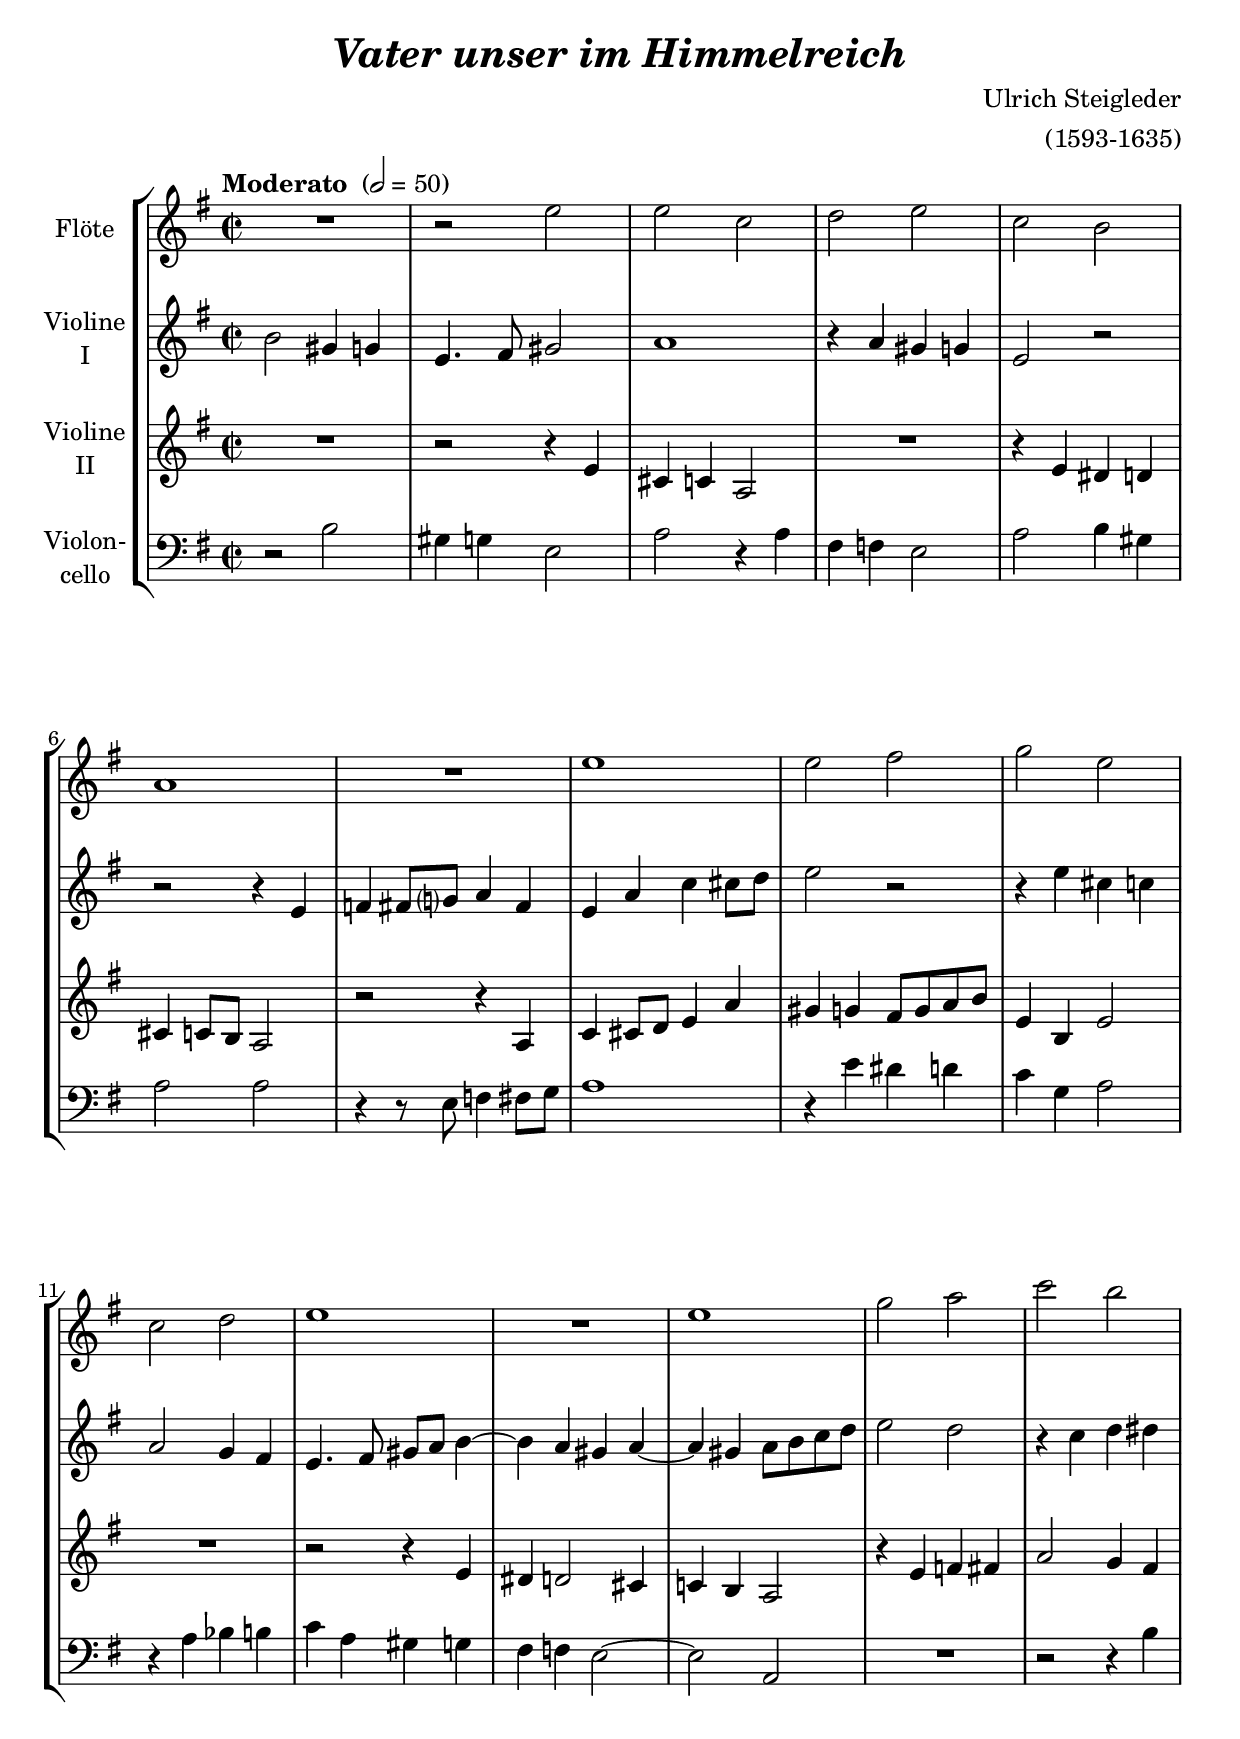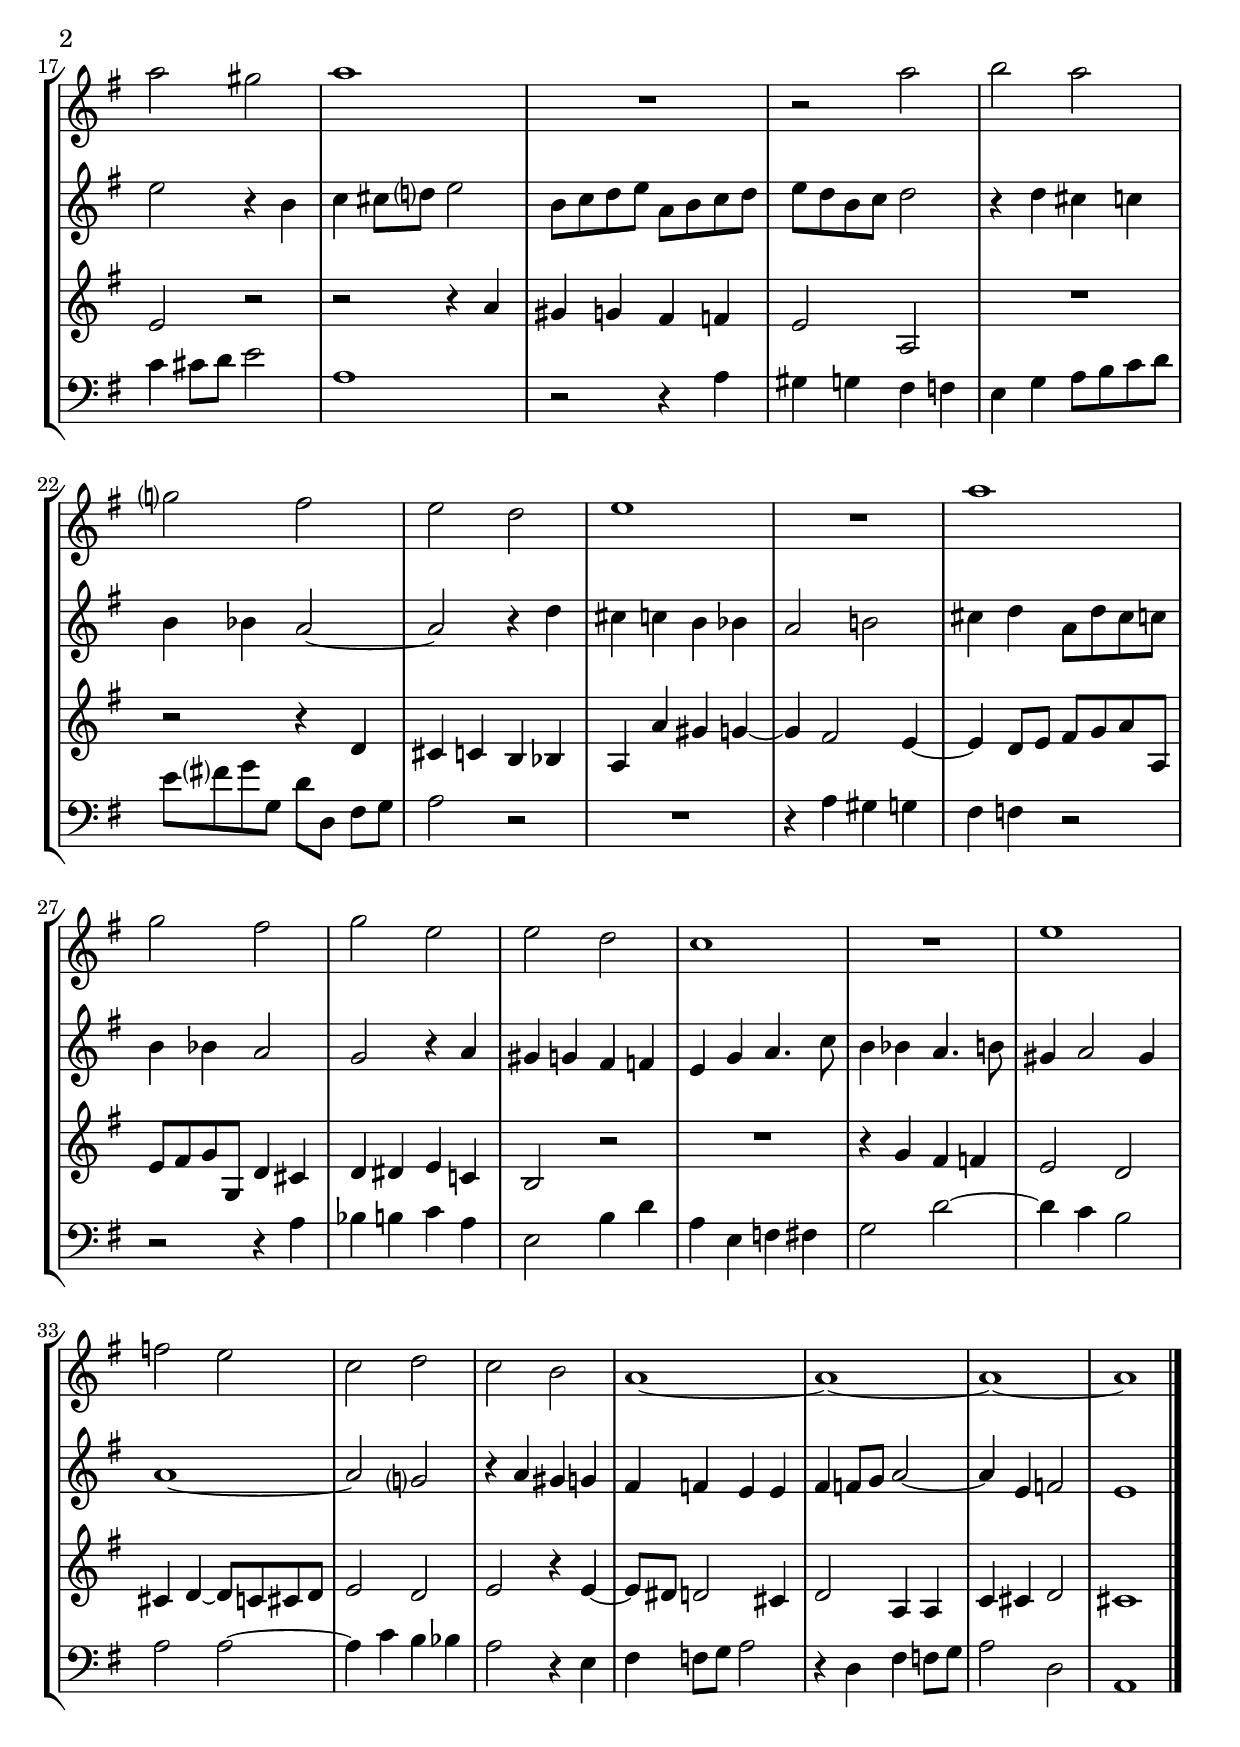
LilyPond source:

\version "2.18.2"
\include "deutsch.ly"
  
#(set-global-staff-size 22)

\header {
  title     = \markup \bold \italic "Vater unser im Himmelreich"
  composer  = "Ulrich Steigleder"
  arranger  = "(1593-1635)"
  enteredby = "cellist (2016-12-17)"
%  piece     = ""
}

voiceconsts = {
  \key a \minor
  \time 2/2
  \clef "treble"
% \numericTimeSignature
  \compressFullBarRests
  % Set default beaming for all staves
%  \set Timing.beamExceptions = #'()
%  \set Timing.baseMoment     = #(ly:make-moment 1 4)
%  \set Timing.beatStructure  = #'(1 1 1)
  \tempo "Moderato " 2=50
}

mifl = "flute"
mist = "string ensemble 1"
miba = "bassoon"
%miba = "harpsichord"
milo = "drawbar organ"

rit = \mark \markup \box "rit."

va = \relative c'' {
  \voiceconsts

  R1
  r2 a
  a f
  g a
  f e
  d1

  R1
  a'1
  a2 h
  c a
  f g
  a1

  R1
  a1
  c2 d
  f e
  d cis
  d1

  R1
  r2 d
  e d
  c? h
  a g

  a1
  R1
  d1
  c2 h
  c a

  a g
  f1
  R1
  a1
  b2 a

  f g f e
  d1~
  d~
  d~
  d \bar "|."
}

vb = \relative c' {
  \voiceconsts

  e2 cis4 c
  a4. h8 cis2
  d1
  r4 d cis c
  a2 r
  r r4 a

  b h8 c? d4 h
  a d f fis8 g
  a2 r
  r4 a fis f
  d2 c4 h
  a4. h8 cis d e4~

  e d cis d~
  d cis d8 e f g
  a2 g
  r4 f g gis
  a2 r4 e
  f fis8 g? a2

  e8 f g a d, e f g
  a g e f g2
  r4 g fis f
  e es d2~
  d r4 g

  fis f e es
  d2 e!
  fis4 g d8 g fis f
  e4 es d2
  c r4 d

  cis c h b
  a c d4. f8
  e4 es d4. e8
  cis4 d2 cis4
  d1~

  d2 c?
  r4 d cis c
  h b a a
  h b8 c d2~
  d4 a b2
  a1 \bar "|."
}

vc = \relative c' {
  \voiceconsts

  R1
  r2 r4 a
  fis f d2
  R1
  r4 a' gis g
  fis f8 e d2

  r2 r4 d
  f4 fis8 g a4 d
  cis c h8 c d e
  a,4 e a2
  R1
  r2 r4 a

  gis g2 fis4
  f! e d2
  r4 a' b h
  d2 c4 h
  a2 r
  r r4 d

  cis c h b
  a2 d,
  R1
  r2 r4 g
  fis f e es

  d d' cis c~
  c h2 a4~
  a g8 a h c d d,
  a' h c c, g'4 fis
  g gis a f!

  e2 r
  R1
  r4 c' h b
  a2 g
  fis4 g~ g8 f fis g

  a2 g
  a r4 a~
  a8 gis g2 fis4
  g2 d4 d
  f fis g2
  fis1 \bar "|."
}

vd = \relative c {
  \voiceconsts
  \clef "bass"

  r2 e
  cis4 c a2
  d r4 d
  h b a2
  d e4 cis
  d2 d

  r4 r8 a b4 h8 c
  d1
  r4 a' gis g
  f c d2
  r4 d es e
  f d cis c

  h b a2~
  a d,
  R1
  r2 r4 e'
  f fis8 g a2
  d,1

  r2 r4 d
  cis c h b
  a c d8 e f g
  a h? c c, g'[ g,] h c
  d2 r

  R1
  r4 d cis c
  h b r2
  r r4 d
  es e f d

  a2 e'4 g
  d a b h
  c2 g'~
  g4 f e2
  d d~

  d4 f e es
  d2 r4 a
  h b8 c d2
  r4 g, h b8 c
  d2 g,
  d1 \bar "|."
}


music = \new StaffGroup <<
      \new Staff {
	\set Staff.midiInstrument = \mifl
	\set Staff.instrumentName = \markup \center-column { "Flöte" }
	\transpose a e' { \va }
      }

      \new Staff {
	\set Staff.midiInstrument = \mist
	\set Staff.instrumentName = \markup \center-column { "Violine" "I" }
	\transpose a e' { \vb }
      }

      \new Staff {
	\set Staff.midiInstrument = \mist
	\set Staff.instrumentName = \markup \center-column { "Violine" "II" }
	\transpose a e' { \vc }
      }

      \new Staff {
	\set Staff.midiInstrument = \miba
	\set Staff.instrumentName = \markup \center-column { "Violon-" "cello" }
	\transpose a e' { \vd }
      }
>>

\book {
  \score {
    \music
    \layout {}
  }

  \score {
    \unfoldRepeats \music

    \midi {
      \context {
        \Score
      }
    }
  }
}
